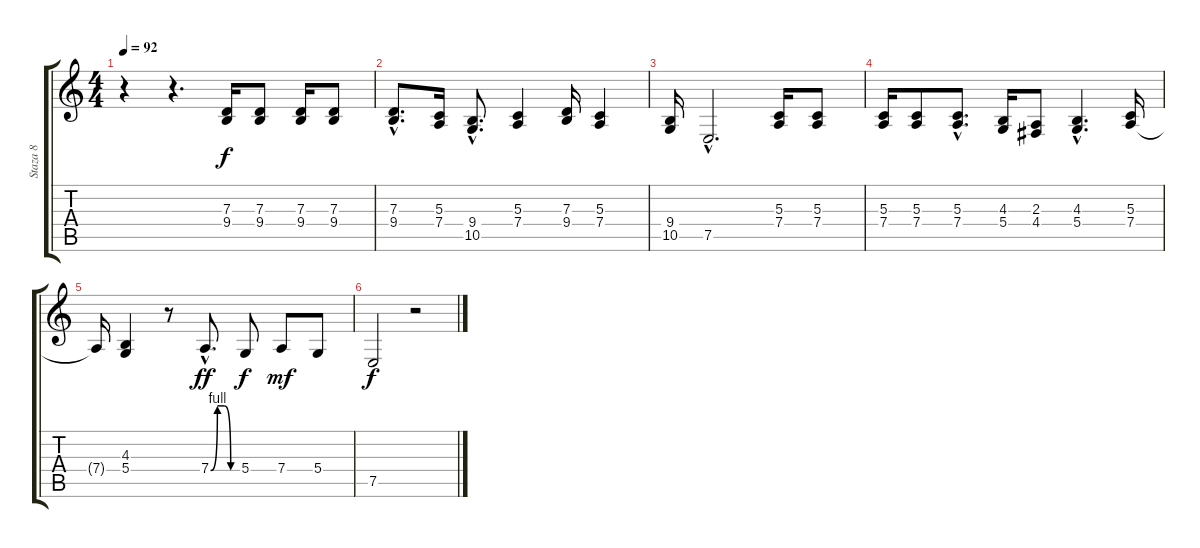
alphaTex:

\track ("Staza 8" "Staza 8") {instrument pad1newage}
\staff {score tabs}
\tuning (E4 B3 G3 D3 A2 E2) {hide}
\ts (4 4)
\tempo 92
\clef g2
\ks c
r.4{dy f} r.4{d} (7.3 9.4).16 (7.3 9.4).8 (7.3 9.4).16 (7.3 9.4).8 |
(7.3{hac} 9.4{hac}).8{d} (5.3 7.4).16 (9.4{hac} 10.5{hac}).8{d} (5.3 7.4).4 (7.3 9.4).16 (5.3 7.4).4 |
(9.4 10.5).16 7.5{hac}.2{d} (5.3 7.4).16 (5.3 7.4).8 |
(5.3 7.4).16 (5.3 7.4).8 (5.3{hac} 7.4{hac}).8{d} (4.3 5.4).16 (2.3 4.4).8 (4.3{hac} 5.4{hac}).4{d} (5.3 7.4).16 |
7.4{t}.16 (4.3 5.4).4 r.8 7.4{be (custom 0 0 15 4 30 4 45 0 60 0) hac}.8{d dy ff} 5.4.8{dy f} 7.4.8{dy mf} 5.4.8 |
7.5.2{dy f} r.2
